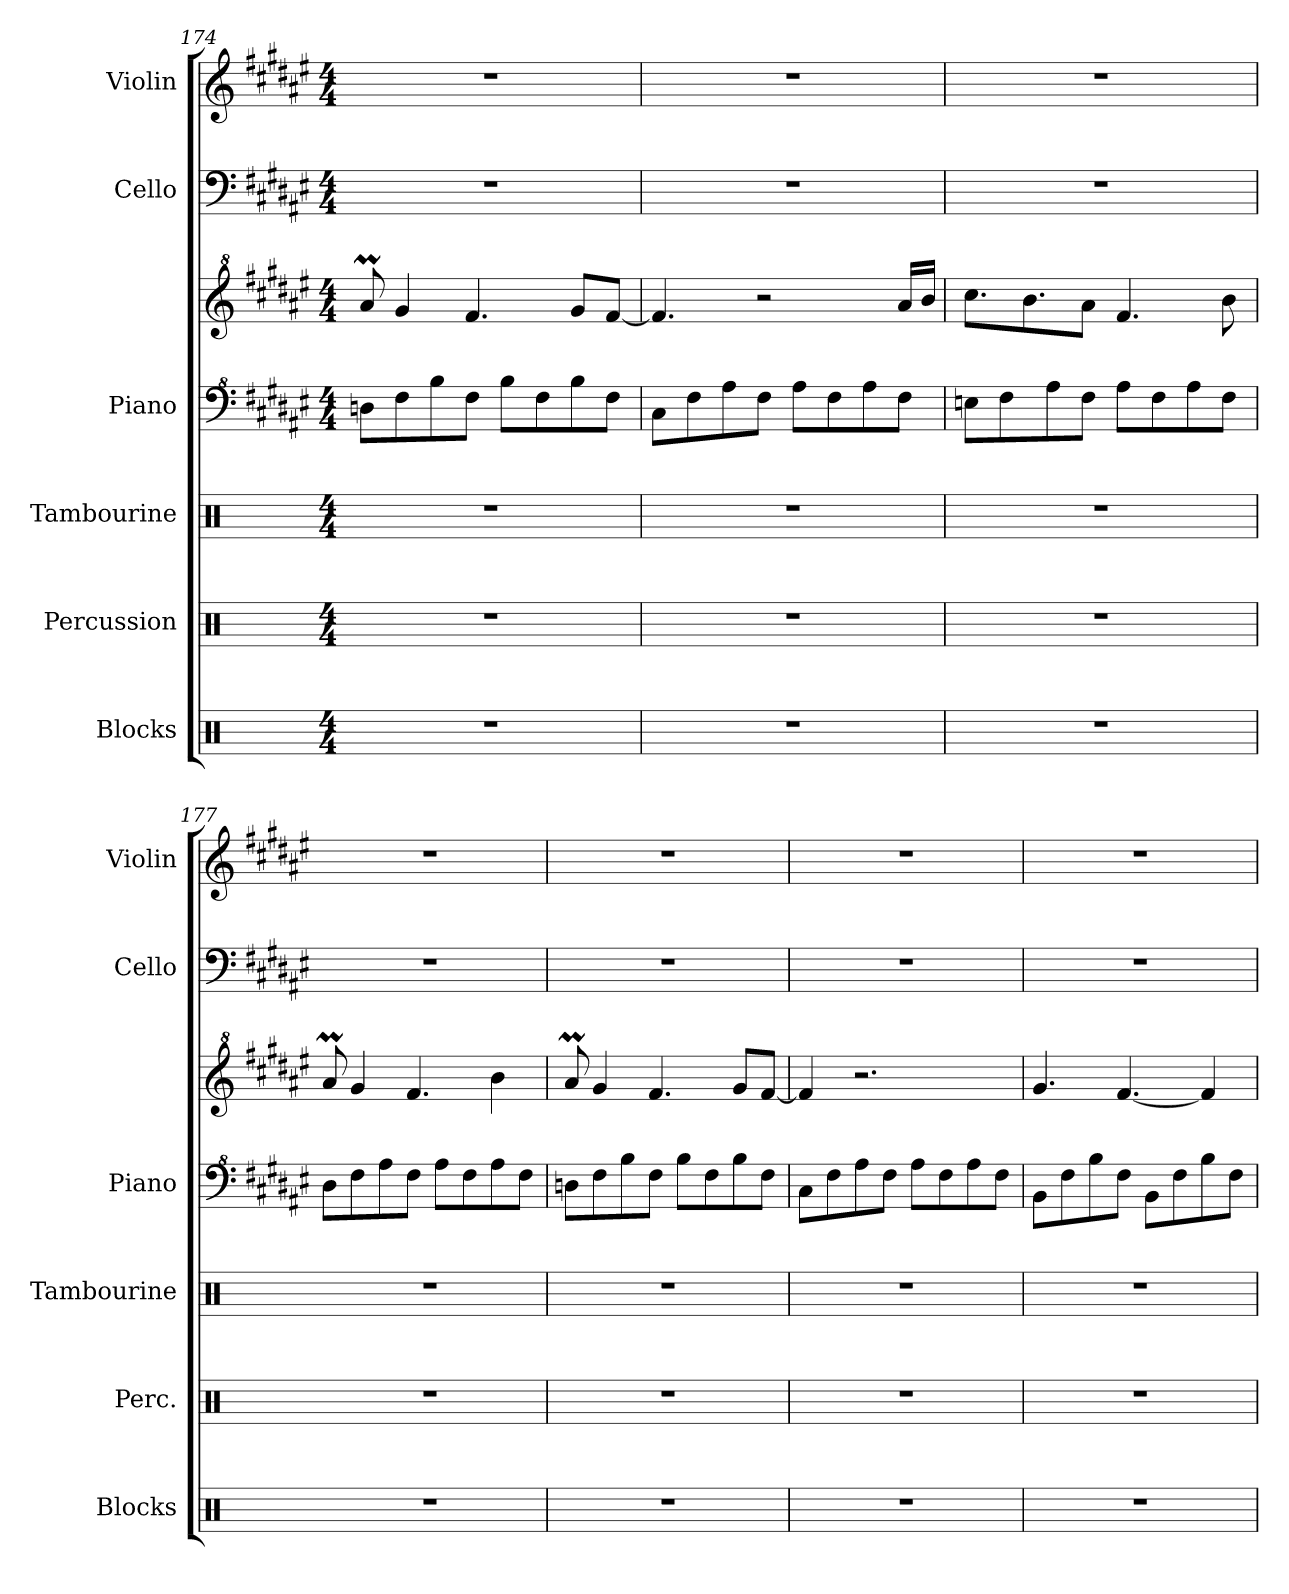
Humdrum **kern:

**kern	**kern	**kern	**kern	**kern	**kern	**kern
*part6	*part5	*part4	*part3	*part3	*part2	*part1
*staff7	*staff6	*staff5	*staff4	*staff3	*staff2	*staff1
*I"Blocks	*I"Percussion	*I"Tambourine	*I"Piano	*	*I"Cello	*I"Violin
*I'Blocks	*I'Perc.	*I'Tambourine	*I'Piano	*	*I'Cello	*I'Violin
!!LO:LB:g=z
*clefX	*clefX	*clefX	*clefF^4	*clefG^2	*clefF4	*clefG2
*k[]	*k[]	*k[]	*k[f#c#g#d#a#e#]	*k[f#c#g#d#a#e#]	*k[f#c#g#d#a#e#]	*k[f#c#g#d#a#e#]
*M4/4	*M4/4	*M4/4	*M4/4	*M4/4	*M4/4	*M4/4
=174	=174	=174	=174	=174	=174	=174
1r	1r	1r	8dn\L	8aa#m/	1r	1r
.	.	.	8f#\	4gg#/	.	.
.	.	.	8b\	.	.	.
.	.	.	8f#\J	4.ff#/	.	.
.	.	.	8b\L	.	.	.
.	.	.	8f#\	.	.	.
.	.	.	8b\	8gg#/L	.	.
.	.	.	8f#\J	[8ff#/J	.	.
=175	=175	=175	=175	=175	=175	=175
1r	1r	1r	8c#\L	4.ff#/]	1r	1r
.	.	.	8f#\	.	.	.
.	.	.	8a#\	.	.	.
.	.	.	8f#\J	2r	.	.
.	.	.	8a#\L	.	.	.
.	.	.	8f#\	.	.	.
.	.	.	8a#\	.	.	.
.	.	.	8f#\J	16aa#/LL	.	.
.	.	.	.	16bb/JJ	.	.
=176	=176	=176	=176	=176	=176	=176
1r	1r	1r	8en\L	8.ccc#\L	1r	1r
.	.	.	8f#\	.	.	.
.	.	.	.	8.bb\	.	.
.	.	.	8a#\	.	.	.
.	.	.	8f#\J	8aa#\J	.	.
.	.	.	8a#\L	4.ff#/	.	.
.	.	.	8f#\	.	.	.
.	.	.	8a#\	.	.	.
.	.	.	8f#\J	8bb\	.	.
=177	=177	=177	=177	=177	=177	=177
1r	1r	1r	8d#\L	8aa#m/	1r	1r
.	.	.	8f#\	4gg#/	.	.
.	.	.	8a#\	.	.	.
.	.	.	8f#\J	4.ff#/	.	.
.	.	.	8a#\L	.	.	.
.	.	.	8f#\	.	.	.
.	.	.	8a#\	4bb\	.	.
.	.	.	8f#\J	.	.	.
!!LO:LB:g=z
=178	=178	=178	=178	=178	=178	=178
1r	1r	1r	8dn\L	8aa#m/	1r	1r
.	.	.	8f#\	4gg#/	.	.
.	.	.	8b\	.	.	.
.	.	.	8f#\J	4.ff#/	.	.
.	.	.	8b\L	.	.	.
.	.	.	8f#\	.	.	.
.	.	.	8b\	8gg#/L	.	.
.	.	.	8f#\J	[8ff#/J	.	.
=179	=179	=179	=179	=179	=179	=179
1r	1r	1r	8c#\L	4ff#/]	1r	1r
.	.	.	8f#\	.	.	.
.	.	.	8a#\	2.r	.	.
.	.	.	8f#\J	.	.	.
.	.	.	8a#\L	.	.	.
.	.	.	8f#\	.	.	.
.	.	.	8a#\	.	.	.
.	.	.	8f#\J	.	.	.
=180	=180	=180	=180	=180	=180	=180
1r	1r	1r	8B\L	4.gg#/	1r	1r
.	.	.	8f#\	.	.	.
.	.	.	8b\	.	.	.
.	.	.	8f#\J	[4.ff#/	.	.
.	.	.	8B\L	.	.	.
.	.	.	8f#\	.	.	.
.	.	.	8b\	4ff#/]	.	.
.	.	.	8f#\J	.	.	.
=	=	=	=	=	=	=
*-	*-	*-	*-	*-	*-	*-
